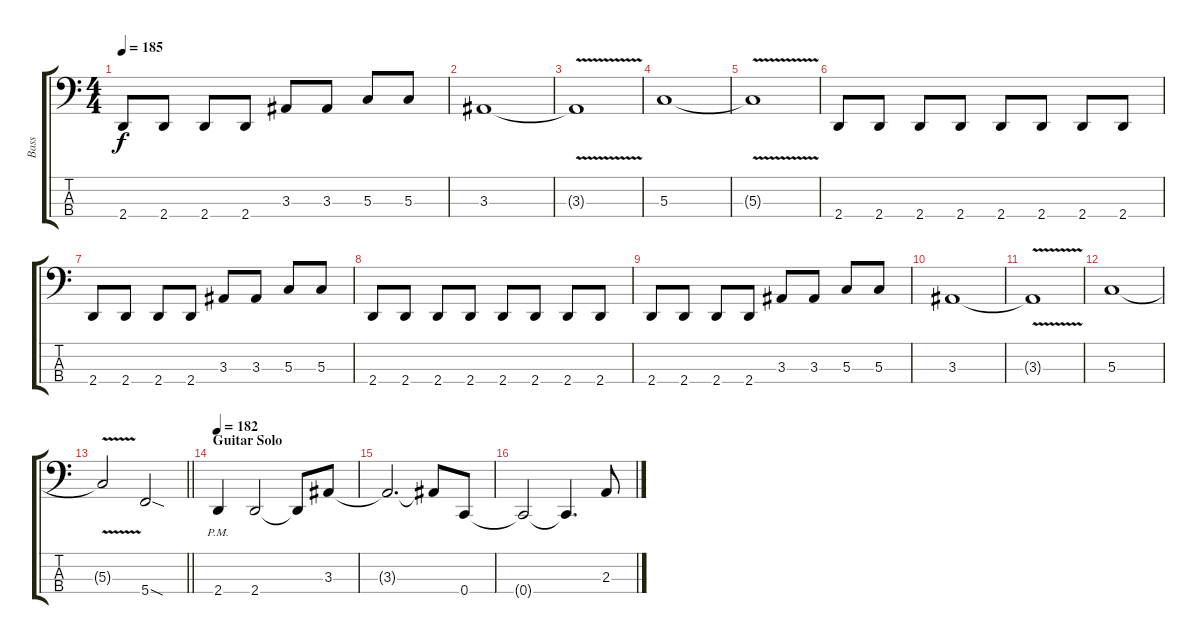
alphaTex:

\track ("Bass" "Bass") {instrument electricbasspick}
\staff {score tabs}
\tuning (F2 C2 G1 C1) {hide}
\ts (4 4)
\tempo 185
\clef f4
\ks c
2.4.8{dy f} 2.4.8 2.4.8 2.4.8 3.3.8 3.3.8 5.3.8 5.3.8 |
3.3.1 |
3.3{v t}.1 |
5.3.1 |
5.3{v t}.1 |
2.4.8 2.4.8 2.4.8 2.4.8 2.4.8 2.4.8 2.4.8 2.4.8 |
2.4.8 2.4.8 2.4.8 2.4.8 3.3.8 3.3.8 5.3.8 5.3.8 |
2.4.8 2.4.8 2.4.8 2.4.8 2.4.8 2.4.8 2.4.8 2.4.8 |
2.4.8 2.4.8 2.4.8 2.4.8 3.3.8 3.3.8 5.3.8 5.3.8 |
3.3.1 |
3.3{v t}.1 |
5.3.1 |
\barLineRight lightlight
5.3{v t}.2 5.4{sod}.2 |
\section ("" "Guitar Solo")
\tempo 182
2.4{pm}.4 2.4.2 2.4{t}.8 3.3.8 |
3.3{t}.2{d} 3.3{t}.8 0.4.8 |
0.4{t}.2 0.4{t}.4{d} 2.3.8
